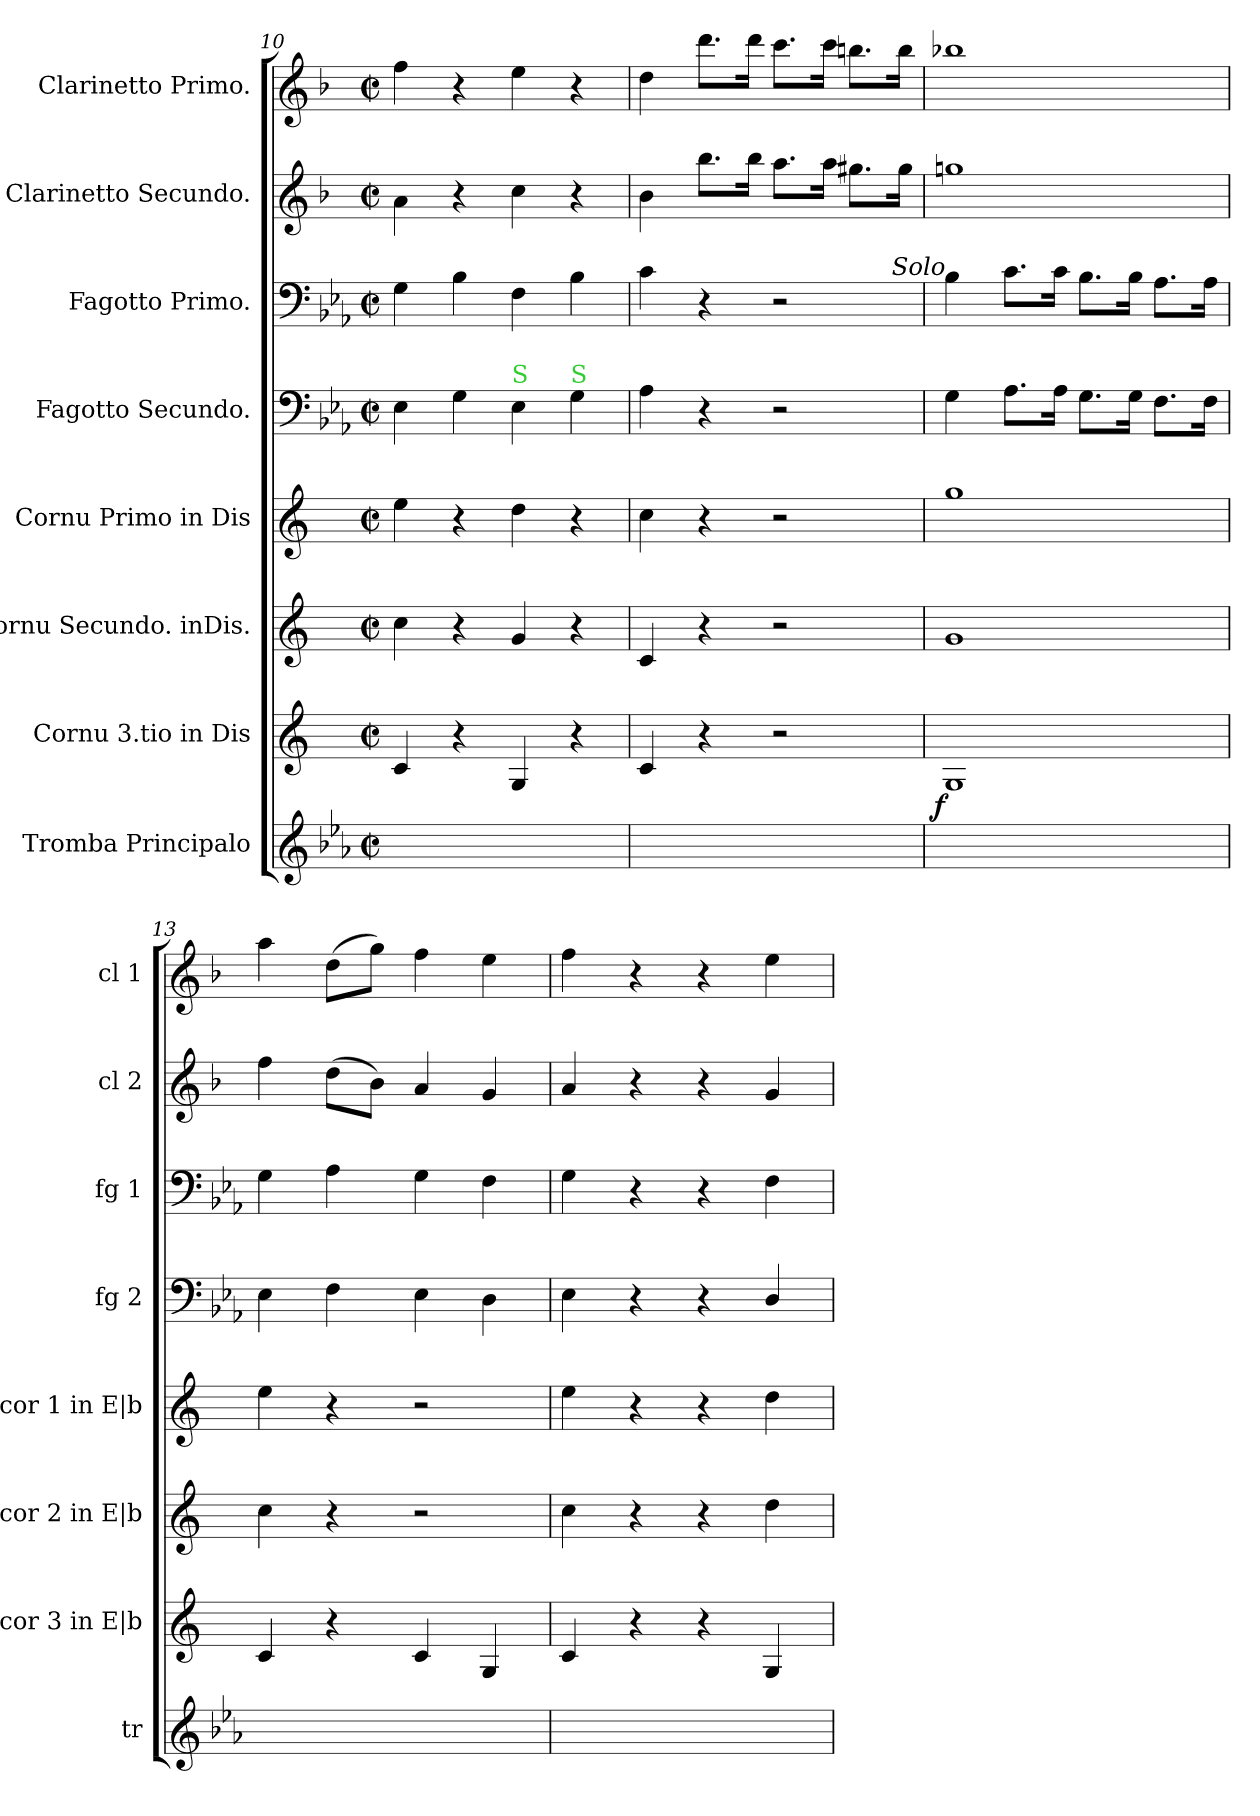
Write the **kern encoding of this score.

**kern	**kern	**dynam	**kern	**kern	**kern	**kern	**kern	**kern
*part8	*part7	*part7	*part6	*part5	*part4	*part3	*part2	*part1
*staff8	*staff7	*staff7	*staff6	*staff5	*staff4	*staff3	*staff2	*staff1
*I"Tromba Principalo	*I"Cornu 3.tio in Dis	*	*I"Cornu Secundo. inDis.	*I"Cornu Primo in Dis	*I"Fagotto Secundo.	*I"Fagotto Primo.	*I"Clarinetto Secundo.	*I"Clarinetto Primo.
*I'tr	*I'cor 3 in E|b	*	*I'cor 2 in E|b	*I'cor 1 in E|b	*I'fg 2	*I'fg 1	*I'cl 2	*I'cl 1
*clefG2	*clefG2	*	*clefG2	*clefG2	*clefF4	*clefF4	*clefG2	*clefG2
*	*ITrd5c9	*	*ITrd5c9	*ITrd5c9	*	*	*ITrd1c2	*ITrd1c2
*k[b-e-a-]	*k[b-e-a-]	*	*k[b-e-a-]	*k[b-e-a-]	*k[b-e-a-]	*k[b-e-a-]	*k[b-e-a-]	*k[b-e-a-]
*M2/2	*M2/2	*	*M2/2	*M2/2	*M2/2	*M2/2	*M2/2	*M2/2
*met(c|)	*met(c|)	*	*met(c|)	*met(c|)	*met(c|)	*met(c|)	*met(c|)	*met(c|)
=10	=10	=10	=10	=10	=10	=10	=10	=10
1ryy	4E-/	.	4e-\	4g\	4E-\	4G\	4g\	4ee-\
.	4r	.	4r	4r	4G\	4B-\	4r	4r
!	!	!	!	!	!LO:TX:a:color=limegreen:t=S	!	!	!
.	4BB-/	.	4B-/	4f\	4E-\	4F\	4b-\	4dd\
!	!	!	!	!	!LO:TX:a:color=limegreen:t=S	!	!	!
.	4r	.	4r	4r	4G\	4B-\	4r	4r
=11	=11	=11	=11	=11	=11	=11	=11	=11
1ryy	4E-/	.	4E-/	4e-\	4A-\	4c\	4a-\	4cc\
.	4r	.	4r	4r	4r	4r	8.aa-\L	8.ccc\L
.	.	.	.	.	.	.	16aa-\Jk	16ccc\Jk
.	2r	.	2r	2r	2r	2r	8.gg\L	8.bb-\L
.	.	.	.	.	.	.	16gg\Jk	16bb-\Jk
.	.	.	.	.	.	.	8.ff#X\L	8.aan\L
.	.	.	.	.	.	.	16ff#\Jk	16aa\Jk
=12	=12	=12	=12	=12	=12	=12	=12	=12
!	!	!	!	!	!	!LO:TX:a:i:rj:t=Solo	!	!
!	!	!LO:DY:rj	!	!	!	!	!	!
1ryy	1BB-	f	1B-	1b-	4G\	4B-\	1ffn	1aa-X
.	.	.	.	.	8.A-\L	8.c\L	.	.
.	.	.	.	.	16A-\Jk	16c\Jk	.	.
.	.	.	.	.	8.G\L	8.B-\L	.	.
.	.	.	.	.	16G\Jk	16B-\Jk	.	.
.	.	.	.	.	8.F\L	8.A-\L	.	.
.	.	.	.	.	16F\Jk	16A-\Jk	.	.
=13	=13	=13	=13	=13	=13	=13	=13	=13
1ryy	4E-/	.	4e-\	4g\	4E-\	4G\	4ee-\	4gg\
.	4r	.	4r	4r	4F\	4A-\	(8cc\L	(8cc\L
.	.	.	.	.	.	.	8a-\J)	8ff\J)
.	4E-/	.	2r	2r	4E-\	4G\	4g/	4ee-\
.	4BB-/	.	.	.	4D\	4F\	4f/	4dd\
=14	=14	=14	=14	=14	=14	=14	=14	=14
1ryy	4E-/	.	4e-\	4g\	4E-\	4G\	4g/	4ee-\
.	4r	.	4r	4r	4r	4r	4r	4r
.	4r	.	4r	4r	4r	4r	4r	4r
.	4BB-/	.	4f\	4f\	4D/	4F\	4f/	4dd\
=	=	=	=	=	=	=	=	=
*-	*-	*-	*-	*-	*-	*-	*-	*-
